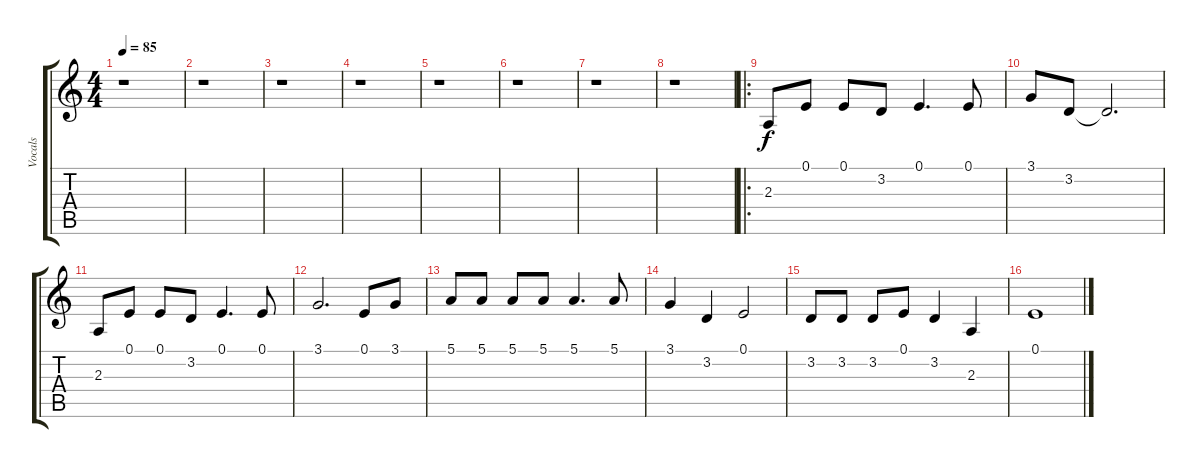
\track ("Vocals" "Vocals") {instrument acousticgrandpiano}
\staff {score tabs}
\tuning (E4 B3 G3 D3 A2 E2) {hide}
\ts (4 4)
\tempo 85
\clef g2
\ks c
r.1{dy f instrument acousticgrandpiano} |
r.1 |
r.1 |
r.1 |
r.1 |
r.1 |
r.1 |
r.1 |
\ro
2.3.8 0.1.8 0.1.8 3.2.8 0.1.4{d} 0.1.8 |
3.1.8 3.2.8 3.2{t}.2{d} |
2.3.8 0.1.8 0.1.8 3.2.8 0.1.4{d} 0.1.8 |
3.1.2{d} 0.1.8 3.1.8 |
5.1.8 5.1.8 5.1.8 5.1.8 5.1.4{d} 5.1.8 |
3.1.4 3.2.4 0.1.2 |
3.2.8 3.2.8 3.2.8 0.1.8 3.2.4 2.3.4 |
0.1.1
